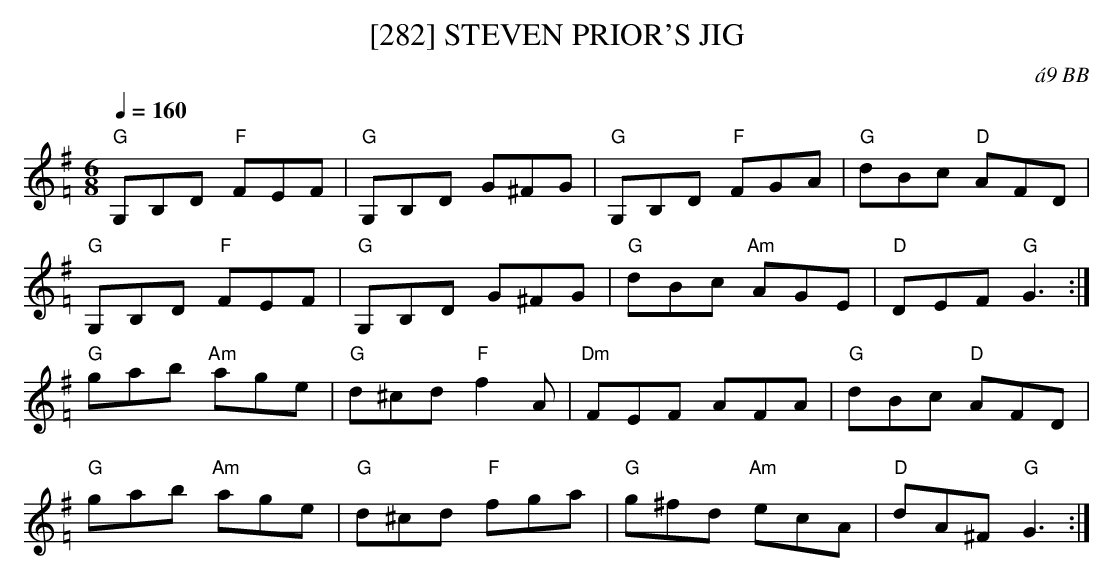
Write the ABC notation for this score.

X:1
T:[282] STEVEN PRIOR'S JIG
C:\'a9 BB
Q:1/4=160
M:6/8
L:1/8
K:G=F
"G"G,B,D "F"FEF|"G"G,B,D G^FG|"G"G,B,D "F"FGA|"G"dBc "D"AFD|
"G"G,B,D "F"FEF|"G"G,B,D G^FG|"G"dBc "Am"AGE|"D"DEF "G"G3 :|
"G"gab "Am"age|"G"d^cd "F"f2A|"Dm"FEF AFA|"G"dBc "D"AFD|
"G"gab "Am"age|"G"d^cd "F"fga|"G"g^fd "Am"ecA|"D"dA^F "G"G3 :|
